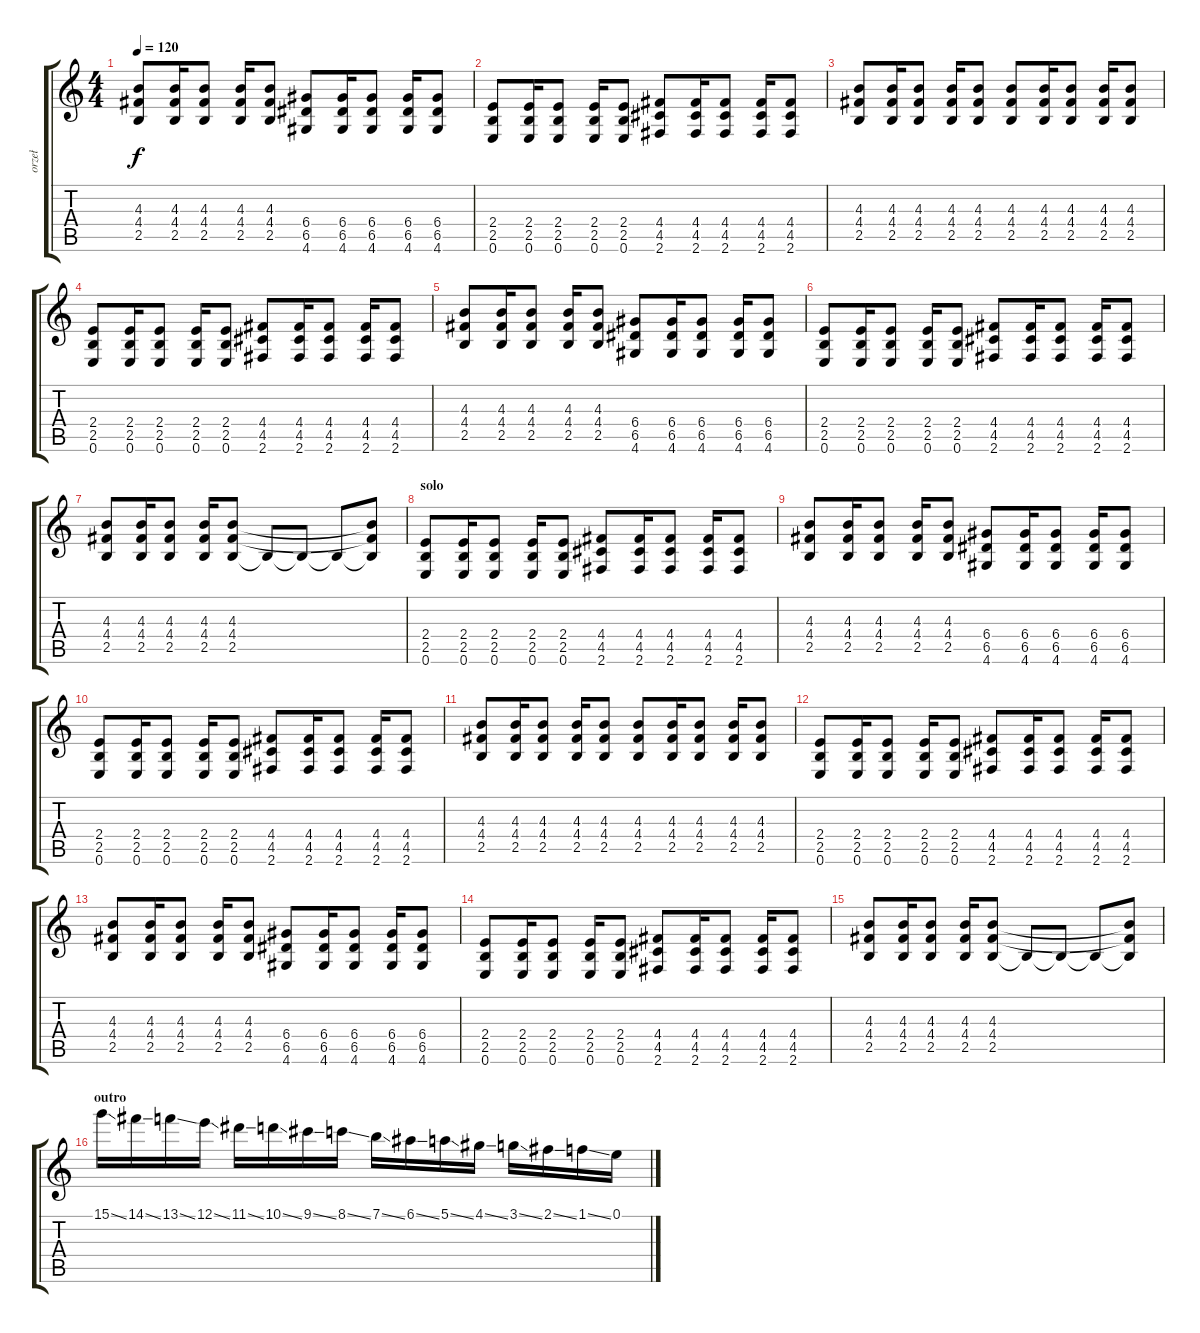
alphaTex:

\track ("orzeł" "orzeł") {instrument overdrivenguitar}
\staff {score tabs}
\tuning (E4 B3 G3 D3 A2 E2) {hide}
\ts (4 4)
\tempo 120
\clef g2
\ks c
(4.3 4.4 2.5).8{dy f} (4.3 4.4 2.5).16 (4.3 4.4 2.5).8 (4.3 4.4 2.5).16 (4.3 4.4 2.5).8 (6.4 6.5 4.6).8 (6.4 6.5 4.6).16 (6.4 6.5 4.6).8 (6.4 6.5 4.6).16 (6.4 6.5 4.6).8 |
(2.4 2.5 0.6).8 (2.4 2.5 0.6).16 (2.4 2.5 0.6).8 (2.4 2.5 0.6).16 (2.4 2.5 0.6).8 (4.4 4.5 2.6).8 (4.4 4.5 2.6).16 (4.4 4.5 2.6).8 (4.4 4.5 2.6).16 (4.4 4.5 2.6).8 |
(4.3 4.4 2.5).8 (4.3 4.4 2.5).16 (4.3 4.4 2.5).8 (4.3 4.4 2.5).16 (4.3 4.4 2.5).8 (4.3 4.4 2.5).8 (4.3 4.4 2.5).16 (4.3 4.4 2.5).8 (4.3 4.4 2.5).16 (4.3 4.4 2.5).8 |
(2.4 2.5 0.6).8 (2.4 2.5 0.6).16 (2.4 2.5 0.6).8 (2.4 2.5 0.6).16 (2.4 2.5 0.6).8 (4.4 4.5 2.6).8 (4.4 4.5 2.6).16 (4.4 4.5 2.6).8 (4.4 4.5 2.6).16 (4.4 4.5 2.6).8 |
(4.3 4.4 2.5).8 (4.3 4.4 2.5).16 (4.3 4.4 2.5).8 (4.3 4.4 2.5).16 (4.3 4.4 2.5).8 (6.4 6.5 4.6).8 (6.4 6.5 4.6).16 (6.4 6.5 4.6).8 (6.4 6.5 4.6).16 (6.4 6.5 4.6).8 |
(2.4 2.5 0.6).8 (2.4 2.5 0.6).16 (2.4 2.5 0.6).8 (2.4 2.5 0.6).16 (2.4 2.5 0.6).8 (4.4 4.5 2.6).8 (4.4 4.5 2.6).16 (4.4 4.5 2.6).8 (4.4 4.5 2.6).16 (4.4 4.5 2.6).8 |
(4.3 4.4 2.5).8 (4.3 4.4 2.5).16 (4.3 4.4 2.5).8 (4.3 4.4 2.5).16 (4.3 4.4 2.5).8 2.5{t}.8 2.5{t}.8 2.5{t}.8 (4.3{t} 4.4{t} 2.5{t}).8 |
\section ("" "solo")
(2.4 2.5 0.6).8 (2.4 2.5 0.6).16 (2.4 2.5 0.6).8 (2.4 2.5 0.6).16 (2.4 2.5 0.6).8 (4.4 4.5 2.6).8 (4.4 4.5 2.6).16 (4.4 4.5 2.6).8 (4.4 4.5 2.6).16 (4.4 4.5 2.6).8 |
(4.3 4.4 2.5).8 (4.3 4.4 2.5).16 (4.3 4.4 2.5).8 (4.3 4.4 2.5).16 (4.3 4.4 2.5).8 (6.4 6.5 4.6).8 (6.4 6.5 4.6).16 (6.4 6.5 4.6).8 (6.4 6.5 4.6).16 (6.4 6.5 4.6).8 |
(2.4 2.5 0.6).8 (2.4 2.5 0.6).16 (2.4 2.5 0.6).8 (2.4 2.5 0.6).16 (2.4 2.5 0.6).8 (4.4 4.5 2.6).8 (4.4 4.5 2.6).16 (4.4 4.5 2.6).8 (4.4 4.5 2.6).16 (4.4 4.5 2.6).8 |
(4.3 4.4 2.5).8 (4.3 4.4 2.5).16 (4.3 4.4 2.5).8 (4.3 4.4 2.5).16 (4.3 4.4 2.5).8 (4.3 4.4 2.5).8 (4.3 4.4 2.5).16 (4.3 4.4 2.5).8 (4.3 4.4 2.5).16 (4.3 4.4 2.5).8 |
(2.4 2.5 0.6).8 (2.4 2.5 0.6).16 (2.4 2.5 0.6).8 (2.4 2.5 0.6).16 (2.4 2.5 0.6).8 (4.4 4.5 2.6).8 (4.4 4.5 2.6).16 (4.4 4.5 2.6).8 (4.4 4.5 2.6).16 (4.4 4.5 2.6).8 |
(4.3 4.4 2.5).8 (4.3 4.4 2.5).16 (4.3 4.4 2.5).8 (4.3 4.4 2.5).16 (4.3 4.4 2.5).8 (6.4 6.5 4.6).8 (6.4 6.5 4.6).16 (6.4 6.5 4.6).8 (6.4 6.5 4.6).16 (6.4 6.5 4.6).8 |
(2.4 2.5 0.6).8 (2.4 2.5 0.6).16 (2.4 2.5 0.6).8 (2.4 2.5 0.6).16 (2.4 2.5 0.6).8 (4.4 4.5 2.6).8 (4.4 4.5 2.6).16 (4.4 4.5 2.6).8 (4.4 4.5 2.6).16 (4.4 4.5 2.6).8 |
(4.3 4.4 2.5).8 (4.3 4.4 2.5).16 (4.3 4.4 2.5).8 (4.3 4.4 2.5).16 (4.3 4.4 2.5).8 2.5{t}.8 2.5{t}.8 2.5{t}.8 (4.3{t} 4.4{t} 2.5{t}).8 |
\section ("" "outro")
15.1{ss}.16 14.1{ss}.16 13.1{ss}.16 12.1{ss}.16 11.1{ss}.16 10.1{ss}.16 9.1{ss}.16 8.1{ss}.16 7.1{ss}.16 6.1{ss}.16 5.1{ss}.16 4.1{ss}.16 3.1{ss}.16 2.1{ss}.16 1.1{ss}.16 0.1.16
